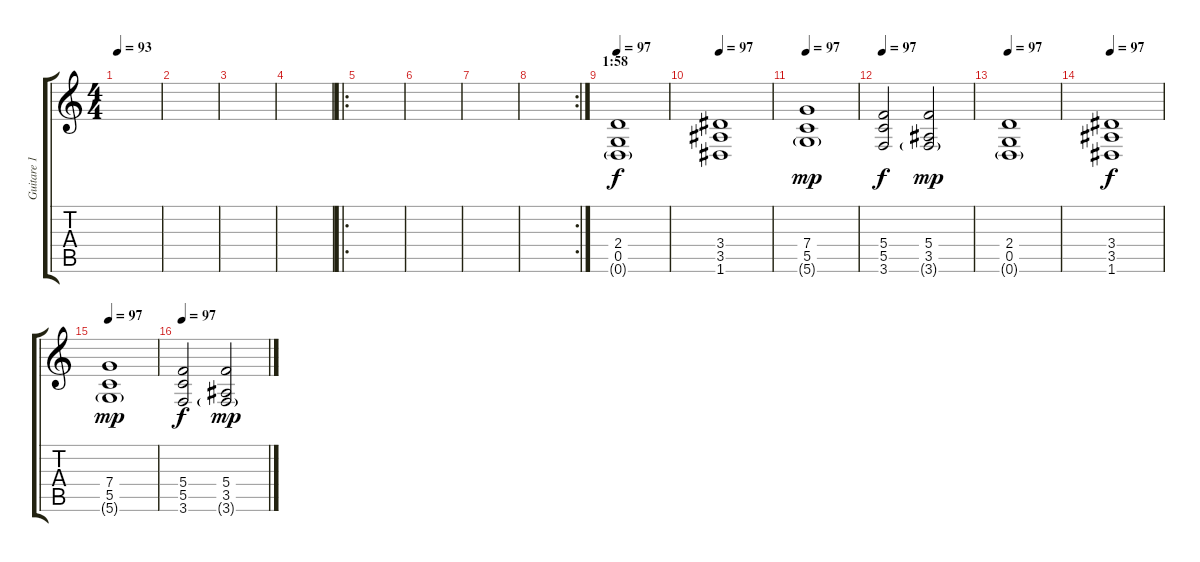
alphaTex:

\track ("Guitare 1" "Guitare 1") {instrument distortionguitar}
\staff {score tabs}
\tuning (D4 A3 F3 C3 G2 D2) {hide}
\ts (4 4)
\tempo 93
\clef g2
\ks c
|
|
|
|
\ro
|
|
|
\rc 2
|
\section ("" "1:58")
\tempo 97
(2.4 0.5 0.6{g}).1 |
\tempo 97
(3.4 3.5 1.6).1{dy f} |
\tempo 97
(7.4 5.5 5.6{g}).1{dy mp} |
\tempo 97
(5.4 5.5 3.6).2{dy f} (5.4 3.5 3.6{g}).2{dy mp} |
\tempo 97
(2.4 0.5 0.6{g}).1 |
\tempo 97
(3.4 3.5 1.6).1{dy f} |
\tempo 97
(7.4 5.5 5.6{g}).1{dy mp} |
\tempo 97
(5.4 5.5 3.6).2{dy f} (5.4 3.5 3.6{g}).2{dy mp}
